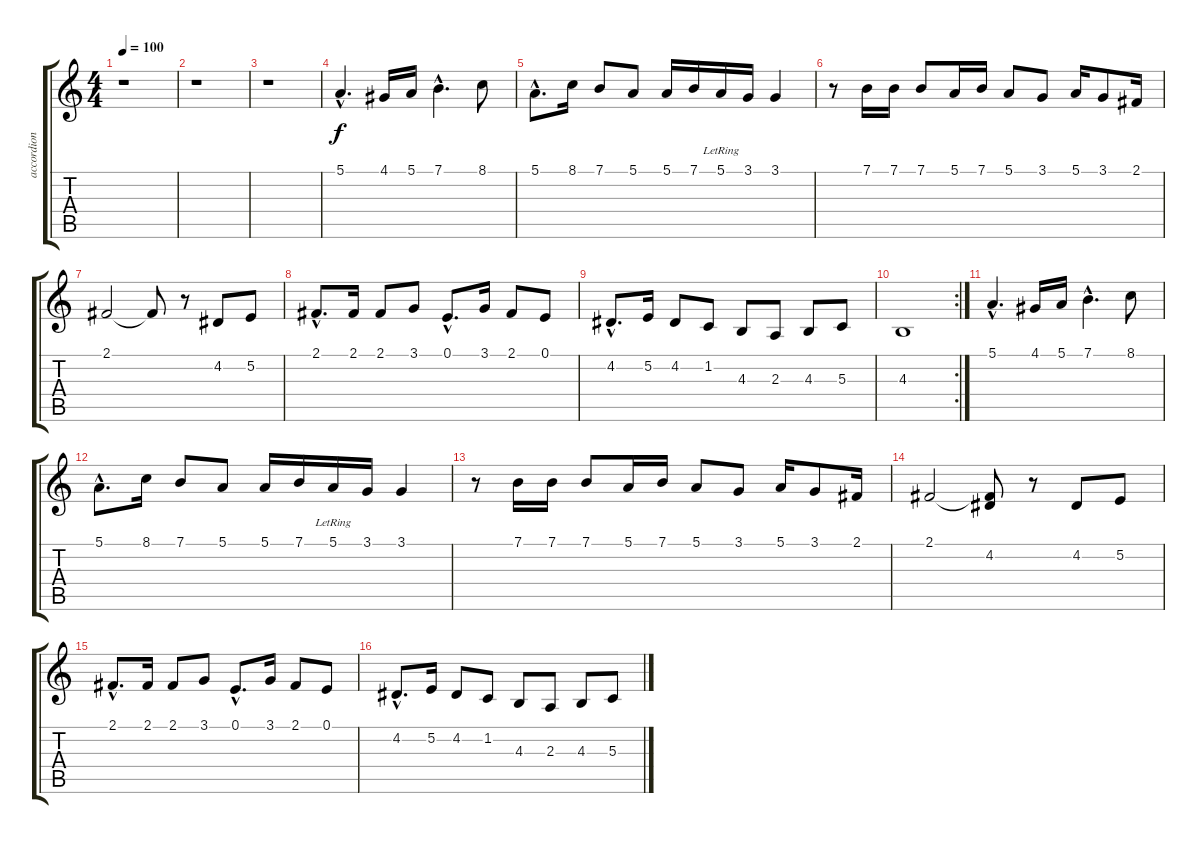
\track ("accordion" "accordion") {instrument tangoaccordion}
\staff {score tabs}
\tuning (E4 B3 G3 D3 A2 E2) {hide}
\ts (4 4)
\tempo 100
\clef g2
\ks c
r.1{dy f} |
r.1 |
r.1 |
5.1{hac}.4{d} 4.1.16 5.1.16 7.1{hac}.4{d} 8.1.8 |
5.1{hac}.8{d} 8.1.16 7.1.8 5.1.8 5.1.16 7.1.16 5.1{lr}.16 3.1.16 3.1.4 |
r.8 7.1.16 7.1.16 7.1.8 5.1.16 7.1.16 5.1.8 3.1.8 5.1.16 3.1.8 2.1.16 |
2.1.2 2.1{t}.8 r.8 4.2.8 5.2.8 |
2.1{hac}.8{d} 2.1.16 2.1.8 3.1.8 0.1{hac}.8{d} 3.1.16 2.1.8 0.1.8 |
4.2{hac}.8{d} 5.2.16 4.2.8 1.2.8 4.3.8 2.3.8 4.3.8 5.3.8 |
\rc 2
4.3.1 |
5.1{hac}.4{d} 4.1.16 5.1.16 7.1{hac}.4{d} 8.1.8 |
5.1{hac}.8{d} 8.1.16 7.1.8 5.1.8 5.1.16 7.1.16 5.1{lr}.16 3.1.16 3.1.4 |
r.8 7.1.16 7.1.16 7.1.8 5.1.16 7.1.16 5.1.8 3.1.8 5.1.16 3.1.8 2.1.16 |
2.1.2 (2.1{t} 4.2).8 r.8 4.2.8 5.2.8 |
2.1{hac}.8{d} 2.1.16 2.1.8 3.1.8 0.1{hac}.8{d} 3.1.16 2.1.8 0.1.8 |
4.2{hac}.8{d} 5.2.16 4.2.8 1.2.8 4.3.8 2.3.8 4.3.8 5.3.8
